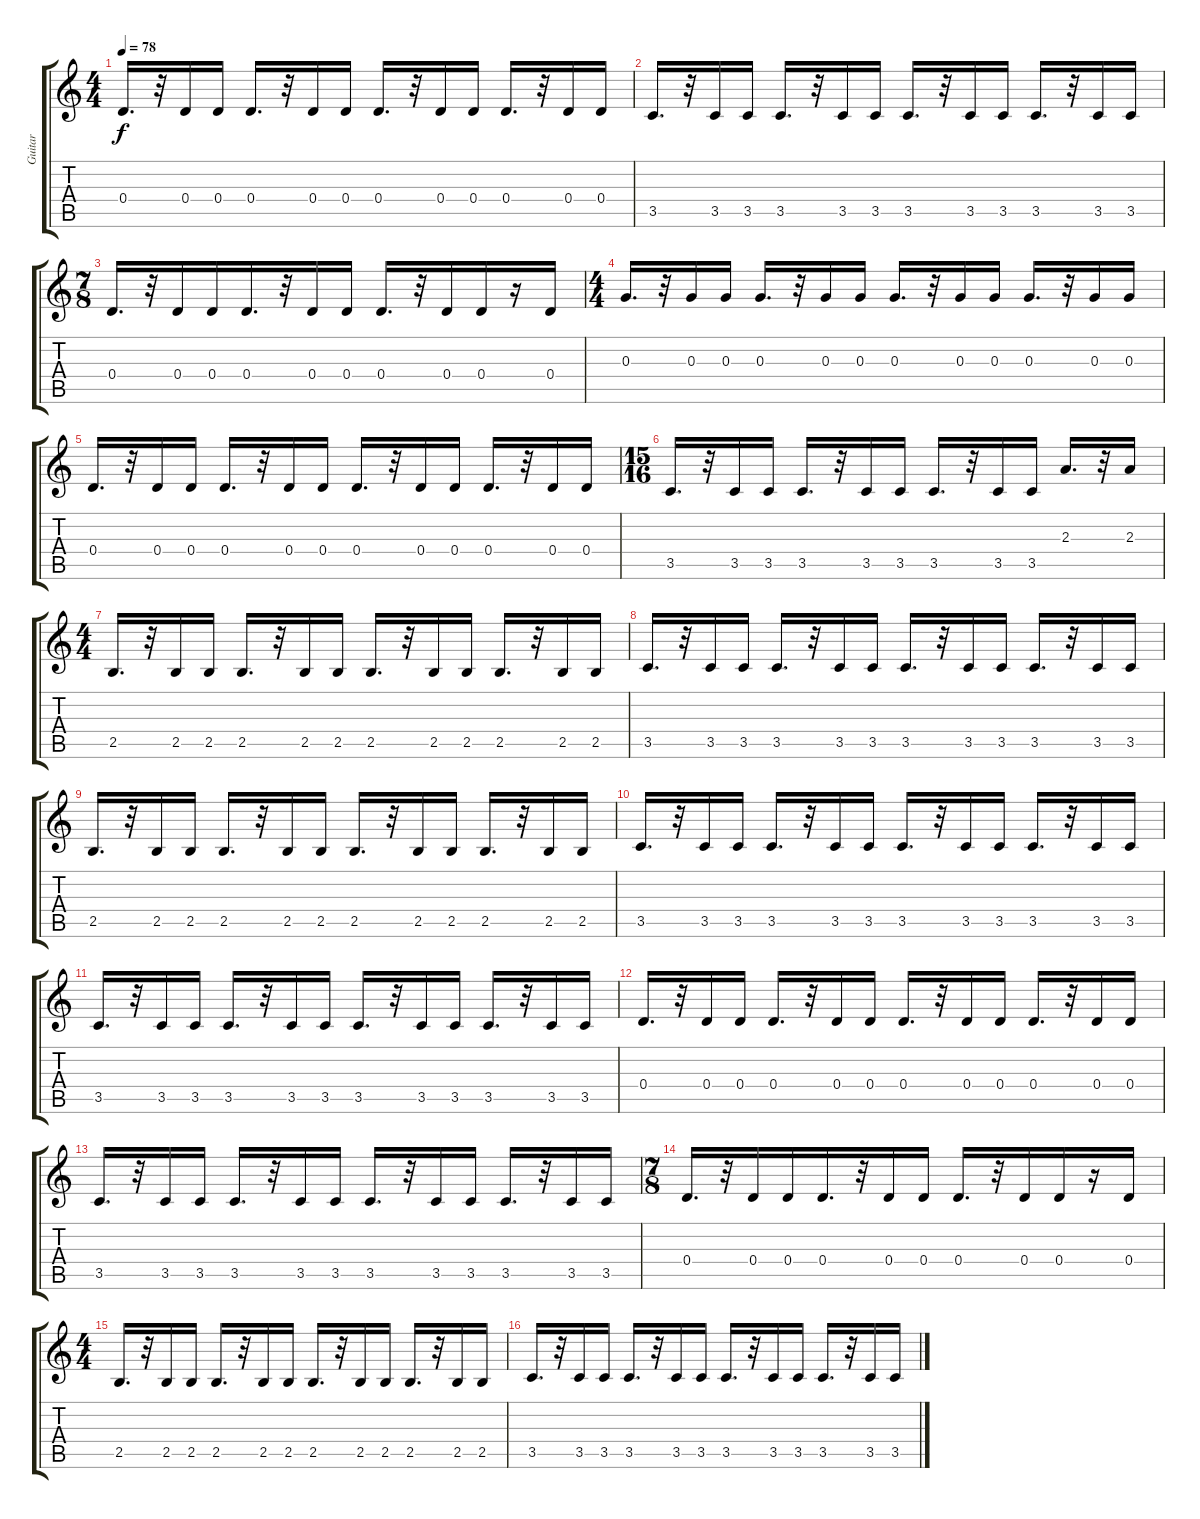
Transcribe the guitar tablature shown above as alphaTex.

\track ("Guitar" "Guitar") {instrument electricguitarmuted}
\staff {score tabs}
\tuning (E4 B3 G3 D3 A2 E2) {hide}
\ts (4 4)
\tempo 78
\clef g2
\ks c
0.4.16{d dy f} r.32 0.4.16 0.4.16 0.4.16{d} r.32 0.4.16 0.4.16 0.4.16{d} r.32 0.4.16 0.4.16 0.4.16{d} r.32 0.4.16 0.4.16 |
3.5.16{d} r.32 3.5.16 3.5.16 3.5.16{d} r.32 3.5.16 3.5.16 3.5.16{d} r.32 3.5.16 3.5.16 3.5.16{d} r.32 3.5.16 3.5.16 |
\ts (7 8)
0.4.16{d} r.32 0.4.16 0.4.16 0.4.16{d} r.32 0.4.16 0.4.16 0.4.16{d} r.32 0.4.16 0.4.16 r.16 0.4.16 |
\ts (4 4)
0.3.16{d} r.32 0.3.16 0.3.16 0.3.16{d} r.32 0.3.16 0.3.16 0.3.16{d} r.32 0.3.16 0.3.16 0.3.16{d} r.32 0.3.16 0.3.16 |
0.4.16{d} r.32 0.4.16 0.4.16 0.4.16{d} r.32 0.4.16 0.4.16 0.4.16{d} r.32 0.4.16 0.4.16 0.4.16{d} r.32 0.4.16 0.4.16 |
\ts (15 16)
3.5.16{d} r.32 3.5.16 3.5.16 3.5.16{d} r.32 3.5.16 3.5.16 3.5.16{d} r.32 3.5.16 3.5.16 2.3.16{d} r.32 2.3.16 |
\ts (4 4)
2.5.16{d} r.32 2.5.16 2.5.16 2.5.16{d} r.32 2.5.16 2.5.16 2.5.16{d} r.32 2.5.16 2.5.16 2.5.16{d} r.32 2.5.16 2.5.16 |
3.5.16{d} r.32 3.5.16 3.5.16 3.5.16{d} r.32 3.5.16 3.5.16 3.5.16{d} r.32 3.5.16 3.5.16 3.5.16{d} r.32 3.5.16 3.5.16 |
2.5.16{d} r.32 2.5.16 2.5.16 2.5.16{d} r.32 2.5.16 2.5.16 2.5.16{d} r.32 2.5.16 2.5.16 2.5.16{d} r.32 2.5.16 2.5.16 |
3.5.16{d} r.32 3.5.16 3.5.16 3.5.16{d} r.32 3.5.16 3.5.16 3.5.16{d} r.32 3.5.16 3.5.16 3.5.16{d} r.32 3.5.16 3.5.16 |
3.5.16{d} r.32 3.5.16 3.5.16 3.5.16{d} r.32 3.5.16 3.5.16 3.5.16{d} r.32 3.5.16 3.5.16 3.5.16{d} r.32 3.5.16 3.5.16 |
0.4.16{d} r.32 0.4.16 0.4.16 0.4.16{d} r.32 0.4.16 0.4.16 0.4.16{d} r.32 0.4.16 0.4.16 0.4.16{d} r.32 0.4.16 0.4.16 |
3.5.16{d} r.32 3.5.16 3.5.16 3.5.16{d} r.32 3.5.16 3.5.16 3.5.16{d} r.32 3.5.16 3.5.16 3.5.16{d} r.32 3.5.16 3.5.16 |
\ts (7 8)
0.4.16{d} r.32 0.4.16 0.4.16 0.4.16{d} r.32 0.4.16 0.4.16 0.4.16{d} r.32 0.4.16 0.4.16 r.16 0.4.16 |
\ts (4 4)
2.5.16{d} r.32 2.5.16 2.5.16 2.5.16{d} r.32 2.5.16 2.5.16 2.5.16{d} r.32 2.5.16 2.5.16 2.5.16{d} r.32 2.5.16 2.5.16 |
3.5.16{d} r.32 3.5.16 3.5.16 3.5.16{d} r.32 3.5.16 3.5.16 3.5.16{d} r.32 3.5.16 3.5.16 3.5.16{d} r.32 3.5.16 3.5.16
